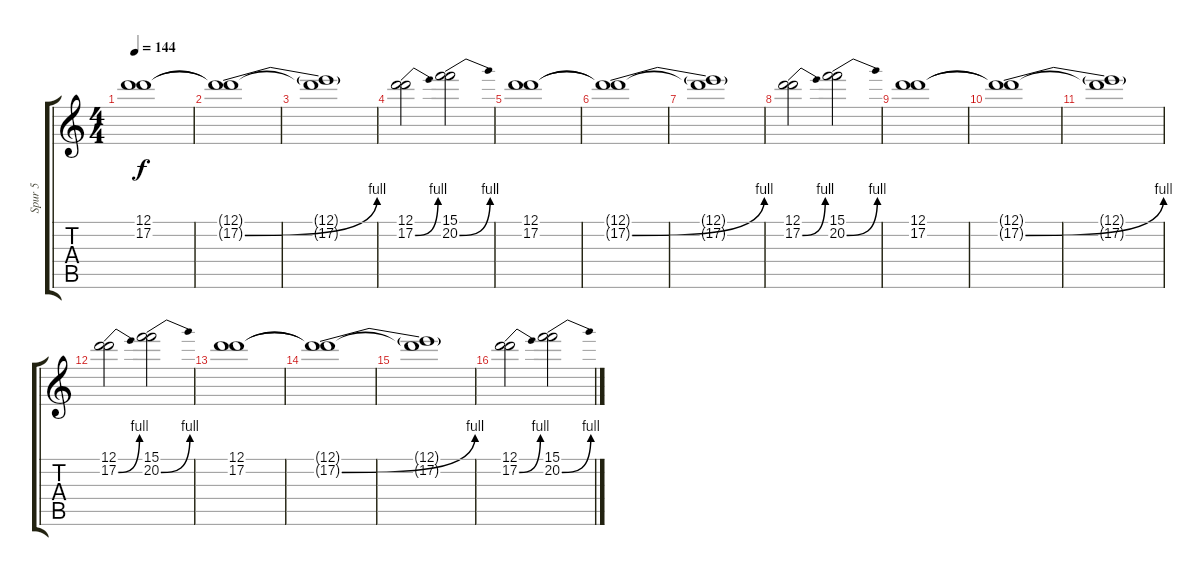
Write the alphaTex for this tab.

\track ("Spur 5" "Spur 5") {instrument distortionguitar}
\staff {score tabs}
\tuning (D4 A3 F3 C3 G2 C2) {hide}
\ts (4 4)
\tempo 144
\clef g2
\ks c
(12.1 17.2).1{dy f} |
(12.1{t} 17.2{be (bend 0 0 60 4) t}).1 |
(12.1{t} 17.2{t}).1 |
(12.1 17.2{be (bend 0 0 60 4)}).2{volume 5} (15.1 20.2{be (bend 0 0 60 4)}).2 |
(12.1 17.2).1 |
(12.1{t} 17.2{be (bend 0 0 60 4) t}).1 |
(12.1{t} 17.2{t}).1 |
(12.1 17.2{be (bend 0 0 60 4)}).2 (15.1 20.2{be (bend 0 0 60 4)}).2 |
(12.1 17.2).1 |
(12.1{t} 17.2{be (bend 0 0 60 4) t}).1 |
(12.1{t} 17.2{t}).1 |
(12.1 17.2{be (bend 0 0 60 4)}).2 (15.1 20.2{be (bend 0 0 60 4)}).2 |
(12.1 17.2).1 |
(12.1{t} 17.2{be (bend 0 0 60 4) t}).1 |
(12.1{t} 17.2{t}).1 |
(12.1 17.2{be (bend 0 0 60 4)}).2{volume 0} (15.1 20.2{be (bend 0 0 60 4)}).2
